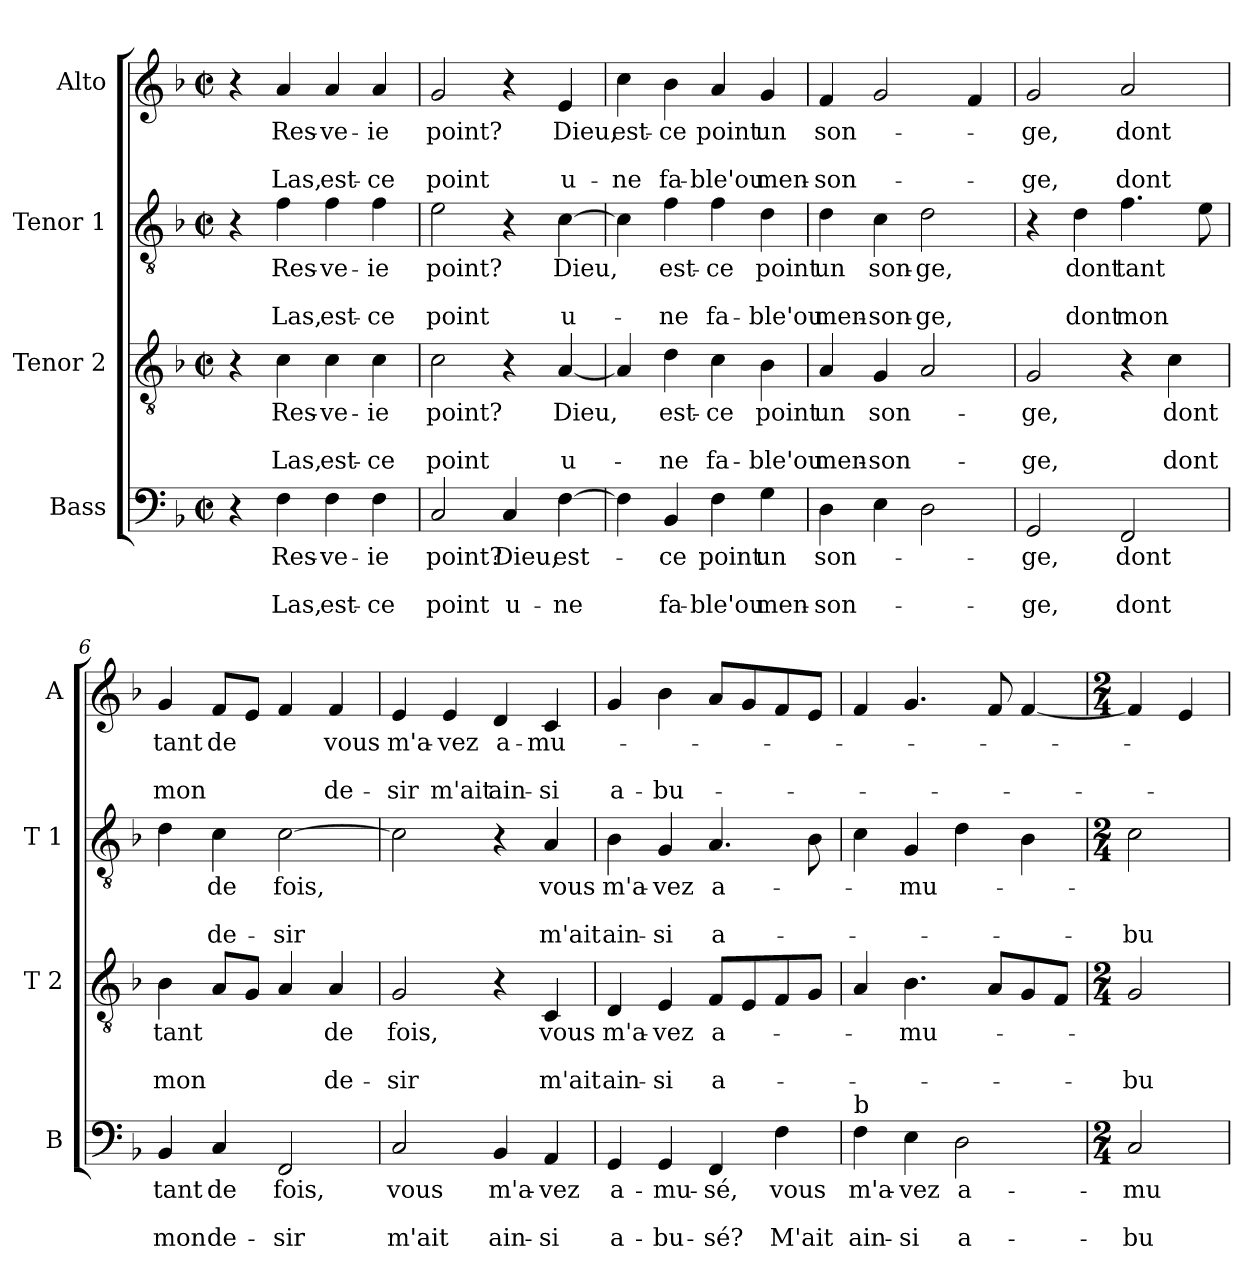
**kern	**text	**text	**text	**kern	**text	**text	**text	**kern	**text	**text	**text	**kern	**text	**text	**text
*part4	*part4	*part4	*part4	*part3	*part3	*part3	*part3	*part2	*part2	*part2	*part2	*part1	*part1	*part1	*part1
*staff4	*staff4	*staff4	*staff4	*staff3	*staff3	*staff3	*staff3	*staff2	*staff2	*staff2	*staff2	*staff1	*staff1	*staff1	*staff1
*I"Bass	*	*	*	*I"Tenor 2	*	*	*	*I"Tenor 1	*	*	*	*I"Alto	*	*	*
*I'B	*	*	*	*I'T 2	*	*	*	*I'T 1	*	*	*	*I'A	*	*	*
*clefF4	*	*	*	*clefGv2	*	*	*	*clefGv2	*	*	*	*clefG2	*	*	*
*k[b-]	*	*	*	*k[b-]	*	*	*	*k[b-]	*	*	*	*k[b-]	*	*	*
*F:	*	*	*	*F:	*	*	*	*F:	*	*	*	*F:	*	*	*
*M2/2	*	*	*	*M2/2	*	*	*	*M2/2	*	*	*	*M2/2	*	*	*
*met(c|)	*	*	*	*met(c|)	*	*	*	*met(c|)	*	*	*	*met(c|)	*	*	*
=1	=1	=1	=1	=1	=1	=1	=1	=1	=1	=1	=1	=1	=1	=1	=1
4r	.	.	.	4r	.	.	.	4r	.	.	.	4r	.	.	.
!	!LO:LY:b	!	!LO:LY:b	!	!LO:LY:b	!	!LO:LY:b	!	!LO:LY:b	!	!LO:LY:b	!	!LO:LY:b	!	!LO:LY:b
4F\	Res-	.	Las,	4c\	Res-	.	Las,	4f\	Res-	.	Las,	4a/	Res-	.	Las,
!	!LO:LY:b	!	!LO:LY:b	!	!LO:LY:b	!	!LO:LY:b	!	!LO:LY:b	!	!LO:LY:b	!	!LO:LY:b	!	!LO:LY:b
4F\	-ve-	.	est-	4c\	-ve-	.	est-	4f\	-ve-	.	est-	4a/	-ve-	.	est-
!	!LO:LY:b	!	!LO:LY:b	!	!LO:LY:b	!	!LO:LY:b	!	!LO:LY:b	!	!LO:LY:b	!	!LO:LY:b	!	!LO:LY:b
4F\	-ie	.	-ce	4c\	-ie	.	-ce	4f\	-ie	.	-ce	4a/	-ie	.	-ce
=2	=2	=2	=2	=2	=2	=2	=2	=2	=2	=2	=2	=2	=2	=2	=2
!	!LO:LY:b	!	!LO:LY:b	!	!LO:LY:b	!	!LO:LY:b	!	!LO:LY:b	!	!LO:LY:b	!	!LO:LY:b	!	!LO:LY:b
2C/	point?	.	point	2c\	point?	.	point	2e\	point?	.	point	2g/	point?	.	point
!	!LO:LY:b	!	!LO:LY:b	!	!	!	!	!	!	!	!	!	!	!	!
4C/	Dieu,	.	u-	4r	.	.	.	4r	.	.	.	4r	.	.	.
!	!LO:LY:b	!	!LO:LY:b	!	!LO:LY:b	!	!LO:LY:b	!	!LO:LY:b	!	!LO:LY:b	!	!LO:LY:b	!	!LO:LY:b
[4F\	est-	.	-ne	[4A/	Dieu,	.	u-	[4c\	Dieu,	.	u-	4e/	Dieu,	.	u-
=3	=3	=3	=3	=3	=3	=3	=3	=3	=3	=3	=3	=3	=3	=3	=3
!	!	!	!	!	!	!	!	!	!	!	!	!	!LO:LY:b	!	!LO:LY:b
4F\]	.	.	.	4A/]	.	.	.	4c\]	.	.	.	4cc\	est-	.	-ne
!	!LO:LY:b	!	!LO:LY:b	!	!LO:LY:b	!	!LO:LY:b	!	!LO:LY:b	!	!LO:LY:b	!	!LO:LY:b	!	!LO:LY:b
4BB-/	-ce	.	fa-	4d\	est-	.	-ne	4f\	est-	.	-ne	4b-\	-ce	.	fa-
!	!LO:LY:b	!	!LO:LY:b	!	!LO:LY:b	!	!LO:LY:b	!	!LO:LY:b	!	!LO:LY:b	!	!LO:LY:b	!	!LO:LY:b
4F\	point	.	-ble'ou	4c\	-ce	.	fa-	4f\	-ce	.	fa-	4a/	point	.	-ble'ou
!	!LO:LY:b	!	!LO:LY:b	!	!LO:LY:b	!	!LO:LY:b	!	!LO:LY:b	!	!LO:LY:b	!	!LO:LY:b	!	!LO:LY:b
4G\	un	.	men-	4B-\	point	.	-ble'ou	4d\	point	.	-ble'ou	4g/	un	.	men-
=4	=4	=4	=4	=4	=4	=4	=4	=4	=4	=4	=4	=4	=4	=4	=4
!	!LO:LY:b	!	!LO:LY:b	!	!LO:LY:b	!	!LO:LY:b	!	!LO:LY:b	!	!LO:LY:b	!	!LO:LY:b	!	!LO:LY:b
4D\	son-	.	-son-	4A/	un	.	men-	4d\	un	.	men-	4f/	son-	.	-son-
!	!	!	!	!	!LO:LY:b	!	!LO:LY:b	!	!LO:LY:b	!	!LO:LY:b	!	!	!	!
4E\	.	.	.	4G/	son-	.	-son-	4c\	son-	.	-son-	2g/	.	.	.
!	!	!	!	!	!	!	!	!	!LO:LY:b	!	!LO:LY:b	!	!	!	!
2D\	.	.	.	2A/	.	.	.	2d\	-ge,	.	-ge,	.	.	.	.
.	.	.	.	.	.	.	.	.	.	.	.	4f/	.	.	.
=5	=5	=5	=5	=5	=5	=5	=5	=5	=5	=5	=5	=5	=5	=5	=5
!	!LO:LY:b	!	!LO:LY:b	!	!LO:LY:b	!	!LO:LY:b	!	!	!	!	!	!LO:LY:b	!	!LO:LY:b
2GG/	-ge,	.	-ge,	2G/	-ge,	.	-ge,	4r	.	.	.	2g/	-ge,	.	-ge,
!	!	!	!	!	!	!	!	!	!LO:LY:b	!	!LO:LY:b	!	!	!	!
.	.	.	.	.	.	.	.	4d\	dont	.	dont	.	.	.	.
!	!LO:LY:b	!	!LO:LY:b	!	!	!	!	!	!LO:LY:b	!	!LO:LY:b	!	!LO:LY:b	!	!LO:LY:b
2FF/	dont	.	dont	4r	.	.	.	4.f\	tant	.	mon	2a/	dont	.	dont
!	!	!	!	!	!LO:LY:b	!	!LO:LY:b	!	!	!	!	!	!	!	!
.	.	.	.	4c\	dont	.	dont	.	.	.	.	.	.	.	.
.	.	.	.	.	.	.	.	8e\	.	.	.	.	.	.	.
!!LO:LB:g=z
=6	=6	=6	=6	=6	=6	=6	=6	=6	=6	=6	=6	=6	=6	=6	=6
!	!LO:LY:b	!	!LO:LY:b	!	!LO:LY:b	!	!LO:LY:b	!	!	!	!	!	!LO:LY:b	!	!LO:LY:b
4BB-/	tant	.	mon	4B-\	tant	.	mon	4d\	.	.	.	4g/	tant	.	mon
!	!LO:LY:b	!	!LO:LY:b	!	!	!	!	!	!LO:LY:b	!	!LO:LY:b	!	!LO:LY:b	!	!
4C/	de	.	de-	8A/L	.	.	.	4c\	de	.	de-	8f/L	de	.	.
.	.	.	.	8G/J	.	.	.	.	.	.	.	8e/J	.	.	.
!	!LO:LY:b	!	!LO:LY:b	!	!	!	!	!	!LO:LY:b	!	!LO:LY:b	!	!	!	!
2FF/	fois,	.	-sir	4A/	.	.	.	[2c\	fois,	.	-sir	4f/	.	.	.
!	!	!	!	!	!LO:LY:b	!	!LO:LY:b	!	!	!	!	!	!LO:LY:b	!	!LO:LY:b
.	.	.	.	4A/	de	.	de-	.	.	.	.	4f/	vous	.	de-
=7	=7	=7	=7	=7	=7	=7	=7	=7	=7	=7	=7	=7	=7	=7	=7
!	!LO:LY:b	!	!LO:LY:b	!	!LO:LY:b	!	!LO:LY:b	!	!	!	!	!	!LO:LY:b	!	!LO:LY:b
2C/	vous	.	m'ait	2G/	fois,	.	-sir	2c\]	.	.	.	4e/	m'a-	.	-sir
!	!	!	!	!	!	!	!	!	!	!	!	!	!LO:LY:b	!	!LO:LY:b
.	.	.	.	.	.	.	.	.	.	.	.	4e/	-vez	.	m'ait
!	!LO:LY:b	!	!LO:LY:b	!	!	!	!	!	!	!	!	!	!LO:LY:b	!	!LO:LY:b
4BB-/	m'a-	.	ain-	4r	.	.	.	4r	.	.	.	4d/	a-	.	ain-
!	!LO:LY:b	!	!LO:LY:b	!	!LO:LY:b	!	!LO:LY:b	!	!LO:LY:b	!	!LO:LY:b	!	!LO:LY:b	!	!LO:LY:b
4AA/	-vez	.	-si	4C/	vous	.	m'ait	4A/	vous	.	m'ait	4c/	-mu-	.	-si
=8	=8	=8	=8	=8	=8	=8	=8	=8	=8	=8	=8	=8	=8	=8	=8
!	!LO:LY:b	!	!LO:LY:b	!	!LO:LY:b	!	!LO:LY:b	!	!LO:LY:b	!	!LO:LY:b	!	!	!	!LO:LY:b
4GG/	a-	.	a-	4D/	m'a-	.	ain-	4B-\	m'a-	.	ain-	4g/	.	.	a-
!	!LO:LY:b	!	!LO:LY:b	!	!LO:LY:b	!	!LO:LY:b	!	!LO:LY:b	!	!LO:LY:b	!	!	!	!LO:LY:b
4GG/	-mu-	.	-bu-	4E/	-vez	.	-si	4G/	-vez	.	-si	4b-\	.	.	-bu-
!	!LO:LY:b	!	!LO:LY:b	!	!LO:LY:b	!	!LO:LY:b	!	!LO:LY:b	!	!LO:LY:b	!	!	!	!
4FF/	-sé,	.	-sé?	8F/L	a-	.	a-	4.A/	a-	.	a-	8a/L	.	.	.
.	.	.	.	8E/	.	.	.	.	.	.	.	8g/	.	.	.
!	!LO:LY:b	!	!LO:LY:b	!	!	!	!	!	!	!	!	!	!	!	!
4F\	vous	.	M'ait	8F/	.	.	.	.	.	.	.	8f/	.	.	.
.	.	.	.	8G/J	.	.	.	8B-\	.	.	.	8e/J	.	.	.
=9	=9	=9	=9	=9	=9	=9	=9	=9	=9	=9	=9	=9	=9	=9	=9
!LO:TX:a:t=b	!	!	!	!	!	!	!	!	!	!	!	!	!	!	!
!	!LO:LY:b	!	!LO:LY:b	!	!	!	!	!	!	!	!	!	!	!	!
4F\	m'a-	.	ain-	4A/	.	.	.	4c\	.	.	.	4f/	.	.	.
!	!LO:LY:b	!	!LO:LY:b	!	!LO:LY:b	!	!	!	!LO:LY:b	!	!	!	!	!	!
4E\	-vez	.	-si	4.B-\	-mu-	.	.	4G/	-mu-	.	.	4.g/	.	.	.
!	!LO:LY:b	!	!LO:LY:b	!	!	!	!	!	!	!	!	!	!	!	!
2D\	a-	.	a-	.	.	.	.	4d\	.	.	.	.	.	.	.
.	.	.	.	8A/L	.	.	.	.	.	.	.	8f/	.	.	.
.	.	.	.	8G/	.	.	.	4B-\	.	.	.	[4f/	.	.	.
.	.	.	.	8F/J	.	.	.	.	.	.	.	.	.	.	.
=10	=10	=10	=10	=10	=10	=10	=10	=10	=10	=10	=10	=10	=10	=10	=10
*M2/4	*	*	*	*M2/4	*	*	*	*M2/4	*	*	*	*M2/4	*	*	*
!	!LO:LY:b	!	!LO:LY:b	!	!	!	!LO:LY:b	!	!	!	!LO:LY:b	!	!	!	!
2C/	-mu-	.	-bu-	2G/	.	.	-bu-	2c\	.	.	-bu-	4f/]	.	.	.
.	.	.	.	.	.	.	.	.	.	.	.	4e/	.	.	.
=	=	=	=	=	=	=	=	=	=	=	=	=	=	=	=
*-	*-	*-	*-	*-	*-	*-	*-	*-	*-	*-	*-	*-	*-	*-	*-
